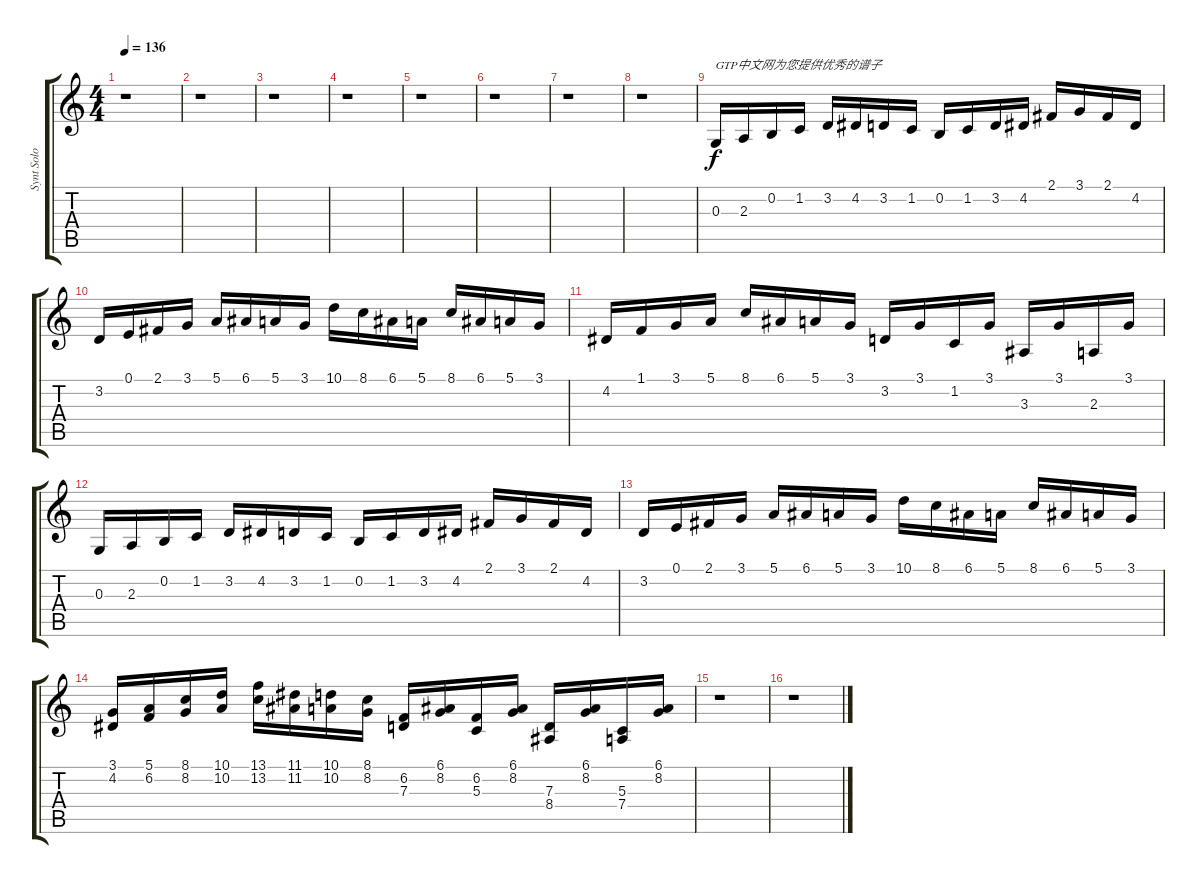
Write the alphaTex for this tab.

\track ("Synt Solo" "Synt Solo") {instrument tinklebell}
\staff {score tabs}
\tuning (E4 B3 G3 D3 A2 E2) {hide}
\ts (4 4)
\tempo 136
\clef g2
\ks c
r.1{dy f instrument tinklebell} |
r.1 |
r.1 |
r.1 |
r.1 |
r.1 |
r.1 |
r.1 |
0.3.16{txt "GTP中文网为您提供优秀的谱子"} 2.3.16 0.2.16 1.2.16 3.2.16 4.2.16 3.2.16 1.2.16 0.2.16 1.2.16 3.2.16 4.2.16 2.1.16 3.1.16 2.1.16 4.2.16 |
3.2.16 0.1.16 2.1.16 3.1.16 5.1.16 6.1.16 5.1.16 3.1.16 10.1.16 8.1.16 6.1.16 5.1.16 8.1.16 6.1.16 5.1.16 3.1.16 |
4.2.16 1.1.16 3.1.16 5.1.16 8.1.16 6.1.16 5.1.16 3.1.16 3.2.16 3.1.16 1.2.16 3.1.16 3.3.16 3.1.16 2.3.16 3.1.16 |
0.3.16 2.3.16 0.2.16 1.2.16 3.2.16 4.2.16 3.2.16 1.2.16 0.2.16 1.2.16 3.2.16 4.2.16 2.1.16 3.1.16 2.1.16 4.2.16 |
3.2.16 0.1.16 2.1.16 3.1.16 5.1.16 6.1.16 5.1.16 3.1.16 10.1.16 8.1.16 6.1.16 5.1.16 8.1.16 6.1.16 5.1.16 3.1.16 |
(3.1 4.2).16 (5.1 6.2).16 (8.1 8.2).16 (10.1 10.2).16 (13.1 13.2).16 (11.1 11.2).16 (10.1 10.2).16 (8.1 8.2).16 (6.2 7.3).16 (6.1 8.2).16 (6.2 5.3).16 (6.1 8.2).16 (7.3 8.4).16 (6.1 8.2).16 (5.3 7.4).16 (6.1 8.2).16 |
r.1 |
r.1
